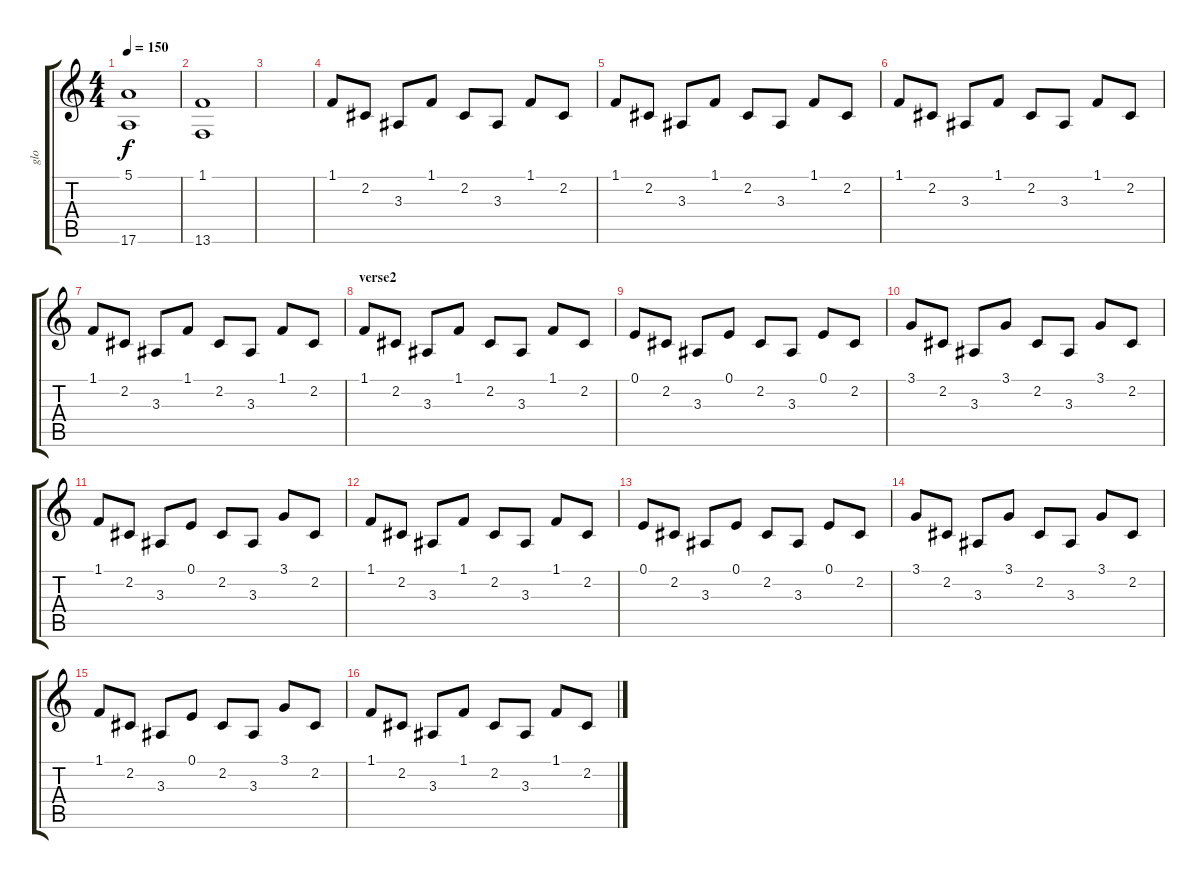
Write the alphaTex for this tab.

\track ("glo" "glo") {instrument acousticgrandpiano}
\staff {score tabs}
\tuning (E4 B3 G3 D3 A2 E2) {hide}
\ts (4 4)
\tempo 150
\clef g2
\ks c
(5.1 17.6).1{dy f} |
(1.1 13.6).1 |
|
1.1.8 2.2.8 3.3.8 1.1.8 2.2.8 3.3.8 1.1.8 2.2.8 |
1.1.8 2.2.8 3.3.8 1.1.8 2.2.8 3.3.8 1.1.8 2.2.8 |
1.1.8 2.2.8 3.3.8 1.1.8 2.2.8 3.3.8 1.1.8 2.2.8 |
1.1.8 2.2.8 3.3.8 1.1.8 2.2.8 3.3.8 1.1.8 2.2.8 |
\section ("" "verse2")
1.1.8 2.2.8 3.3.8 1.1.8 2.2.8 3.3.8 1.1.8 2.2.8 |
0.1.8 2.2.8 3.3.8 0.1.8 2.2.8 3.3.8 0.1.8 2.2.8 |
3.1.8 2.2.8 3.3.8 3.1.8 2.2.8 3.3.8 3.1.8 2.2.8 |
1.1.8 2.2.8 3.3.8 0.1.8 2.2.8 3.3.8 3.1.8 2.2.8 |
1.1.8 2.2.8 3.3.8 1.1.8 2.2.8 3.3.8 1.1.8 2.2.8 |
0.1.8 2.2.8 3.3.8 0.1.8 2.2.8 3.3.8 0.1.8 2.2.8 |
3.1.8 2.2.8 3.3.8 3.1.8 2.2.8 3.3.8 3.1.8 2.2.8 |
1.1.8 2.2.8 3.3.8 0.1.8 2.2.8 3.3.8 3.1.8 2.2.8 |
1.1.8 2.2.8 3.3.8 1.1.8 2.2.8 3.3.8 1.1.8 2.2.8
